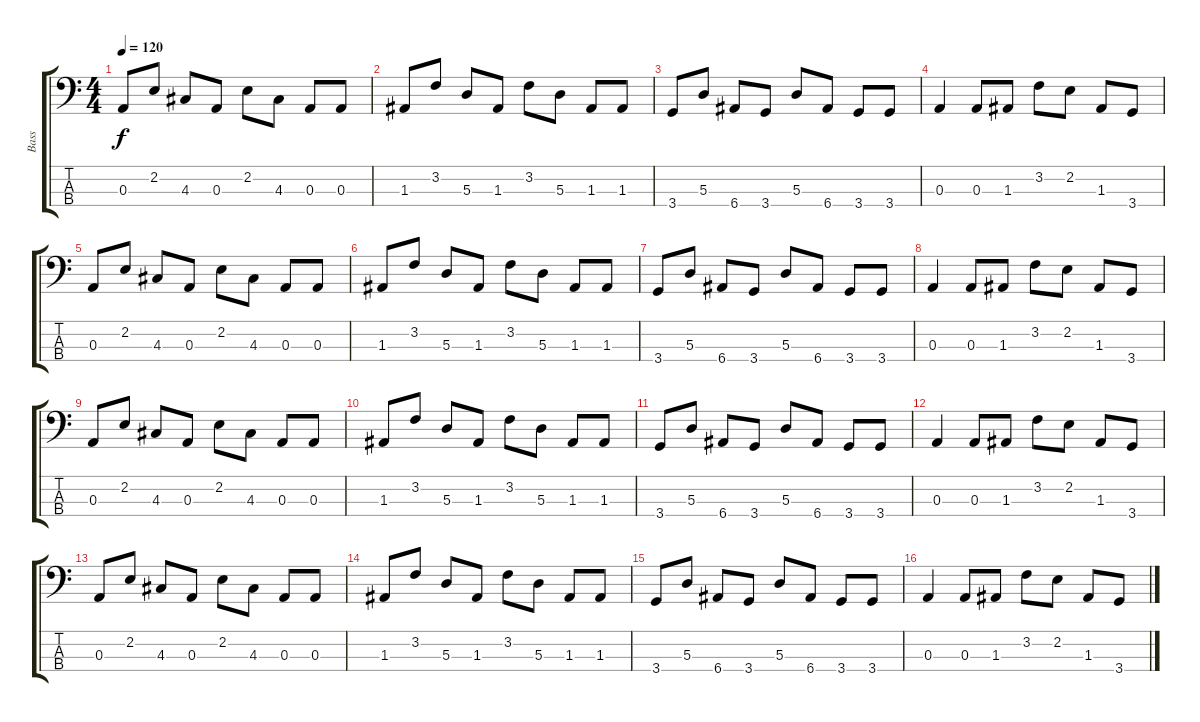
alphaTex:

\track ("Bass" "Bass") {instrument electricbassfinger}
\staff {score tabs}
\tuning (G2 D2 A1 E1) {hide}
\ts (4 4)
\tempo 120
\clef f4
\ks c
0.3.8{dy f} 2.2.8 4.3.8 0.3.8 2.2.8 4.3.8 0.3.8 0.3.8 |
1.3.8 3.2.8 5.3.8 1.3.8 3.2.8 5.3.8 1.3.8 1.3.8 |
3.4.8 5.3.8 6.4.8 3.4.8 5.3.8 6.4.8 3.4.8 3.4.8 |
0.3.4 0.3.8 1.3.8 3.2.8 2.2.8 1.3.8 3.4.8 |
0.3.8 2.2.8 4.3.8 0.3.8 2.2.8 4.3.8 0.3.8 0.3.8 |
1.3.8 3.2.8 5.3.8 1.3.8 3.2.8 5.3.8 1.3.8 1.3.8 |
3.4.8 5.3.8 6.4.8 3.4.8 5.3.8 6.4.8 3.4.8 3.4.8 |
0.3.4 0.3.8 1.3.8 3.2.8 2.2.8 1.3.8 3.4.8 |
0.3.8 2.2.8 4.3.8 0.3.8 2.2.8 4.3.8 0.3.8 0.3.8 |
1.3.8 3.2.8 5.3.8 1.3.8 3.2.8 5.3.8 1.3.8 1.3.8 |
3.4.8 5.3.8 6.4.8 3.4.8 5.3.8 6.4.8 3.4.8 3.4.8 |
0.3.4 0.3.8 1.3.8 3.2.8 2.2.8 1.3.8 3.4.8 |
0.3.8 2.2.8 4.3.8 0.3.8 2.2.8 4.3.8 0.3.8 0.3.8 |
1.3.8 3.2.8 5.3.8 1.3.8 3.2.8 5.3.8 1.3.8 1.3.8 |
3.4.8 5.3.8 6.4.8 3.4.8 5.3.8 6.4.8 3.4.8 3.4.8 |
0.3.4 0.3.8 1.3.8 3.2.8 2.2.8 1.3.8 3.4.8
